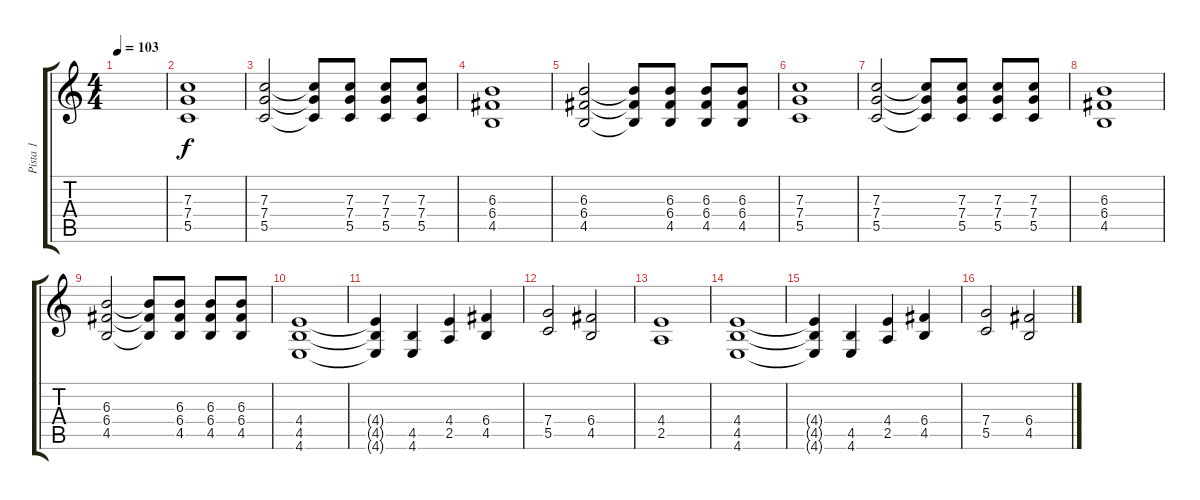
\track ("Pista 1" "Pista 1") {instrument distortionguitar}
\staff {score tabs}
\tuning (D4 A3 F3 C3 G2 C2) {hide}
\ts (4 4)
\tempo 103
\clef g2
\ks c
|
(7.3 7.4 5.5).1 |
(7.3 7.4 5.5).2 (7.3{t} 7.4{t} 5.5{t}).8 (7.3 7.4 5.5).8 (7.3 7.4 5.5).8 (7.3 7.4 5.5).8 |
(6.3 6.4 4.5).1 |
(6.3 6.4 4.5).2 (6.3{t} 6.4{t} 4.5{t}).8 (6.3 6.4 4.5).8 (6.3 6.4 4.5).8 (6.3 6.4 4.5).8 |
(7.3 7.4 5.5).1 |
(7.3 7.4 5.5).2 (7.3{t} 7.4{t} 5.5{t}).8 (7.3 7.4 5.5).8 (7.3 7.4 5.5).8 (7.3 7.4 5.5).8 |
(6.3 6.4 4.5).1 |
(6.3 6.4 4.5).2 (6.3{t} 6.4{t} 4.5{t}).8 (6.3 6.4 4.5).8 (6.3 6.4 4.5).8 (6.3 6.4 4.5).8 |
(4.4 4.5 4.6).1 |
(4.4{t} 4.5{t} 4.6{t}).4 (4.5 4.6).4 (4.4 2.5).4 (6.4 4.5).4 |
(7.4 5.5).2 (6.4 4.5).2 |
(4.4 2.5).1 |
(4.4 4.5 4.6).1 |
(4.4{t} 4.5{t} 4.6{t}).4 (4.5 4.6).4 (4.4 2.5).4 (6.4 4.5).4 |
(7.4 5.5).2 (6.4 4.5).2
